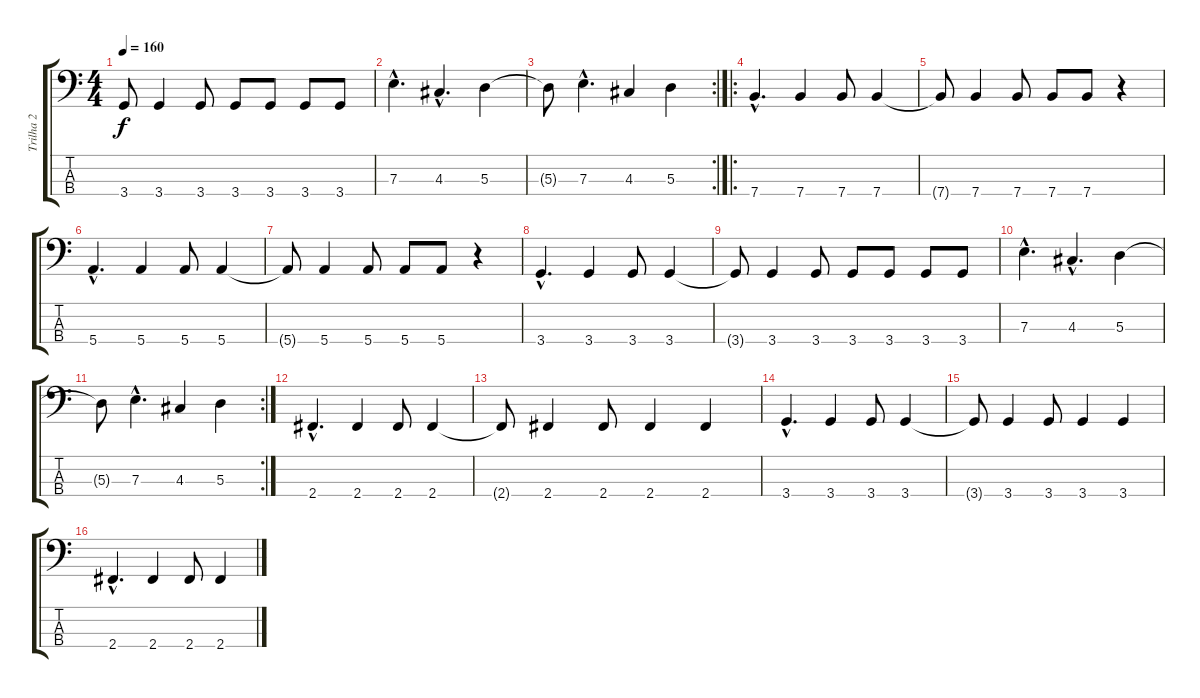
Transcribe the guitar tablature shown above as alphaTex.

\track ("Trilha 2" "Trilha 2") {instrument electricbassfinger}
\staff {score tabs}
\tuning (G2 D2 A1 E1) {hide}
\ts (4 4)
\tempo 160
\clef f4
\ks c
3.4{t}.8{dy f} 3.4.4 3.4.8 3.4.8 3.4.8 3.4.8 3.4.8 |
7.3{hac}.4{d} 4.3{hac}.4{d} 5.3.4 |
\rc 2
5.3{t}.8 7.3{hac}.4{d} 4.3.4 5.3.4 |
\ro
7.4{hac}.4{d} 7.4.4 7.4.8 7.4.4 |
7.4{t}.8 7.4.4 7.4.8 7.4.8 7.4.8 r.4 |
5.4{hac}.4{d} 5.4.4 5.4.8 5.4.4 |
5.4{t}.8 5.4.4 5.4.8 5.4.8 5.4.8 r.4 |
3.4{hac}.4{d} 3.4.4 3.4.8 3.4.4 |
3.4{t}.8 3.4.4 3.4.8 3.4.8 3.4.8 3.4.8 3.4.8 |
7.3{hac}.4{d} 4.3{hac}.4{d} 5.3.4 |
\rc 2
5.3{t}.8 7.3{hac}.4{d} 4.3.4 5.3.4 |
2.4{hac}.4{d} 2.4.4 2.4.8 2.4.4 |
2.4{t}.8 2.4.4 2.4.8 2.4.4 2.4.4 |
3.4{hac}.4{d} 3.4.4 3.4.8 3.4.4 |
3.4{t}.8 3.4.4 3.4.8 3.4.4 3.4.4 |
2.4{hac}.4{d} 2.4.4 2.4.8 2.4.4
